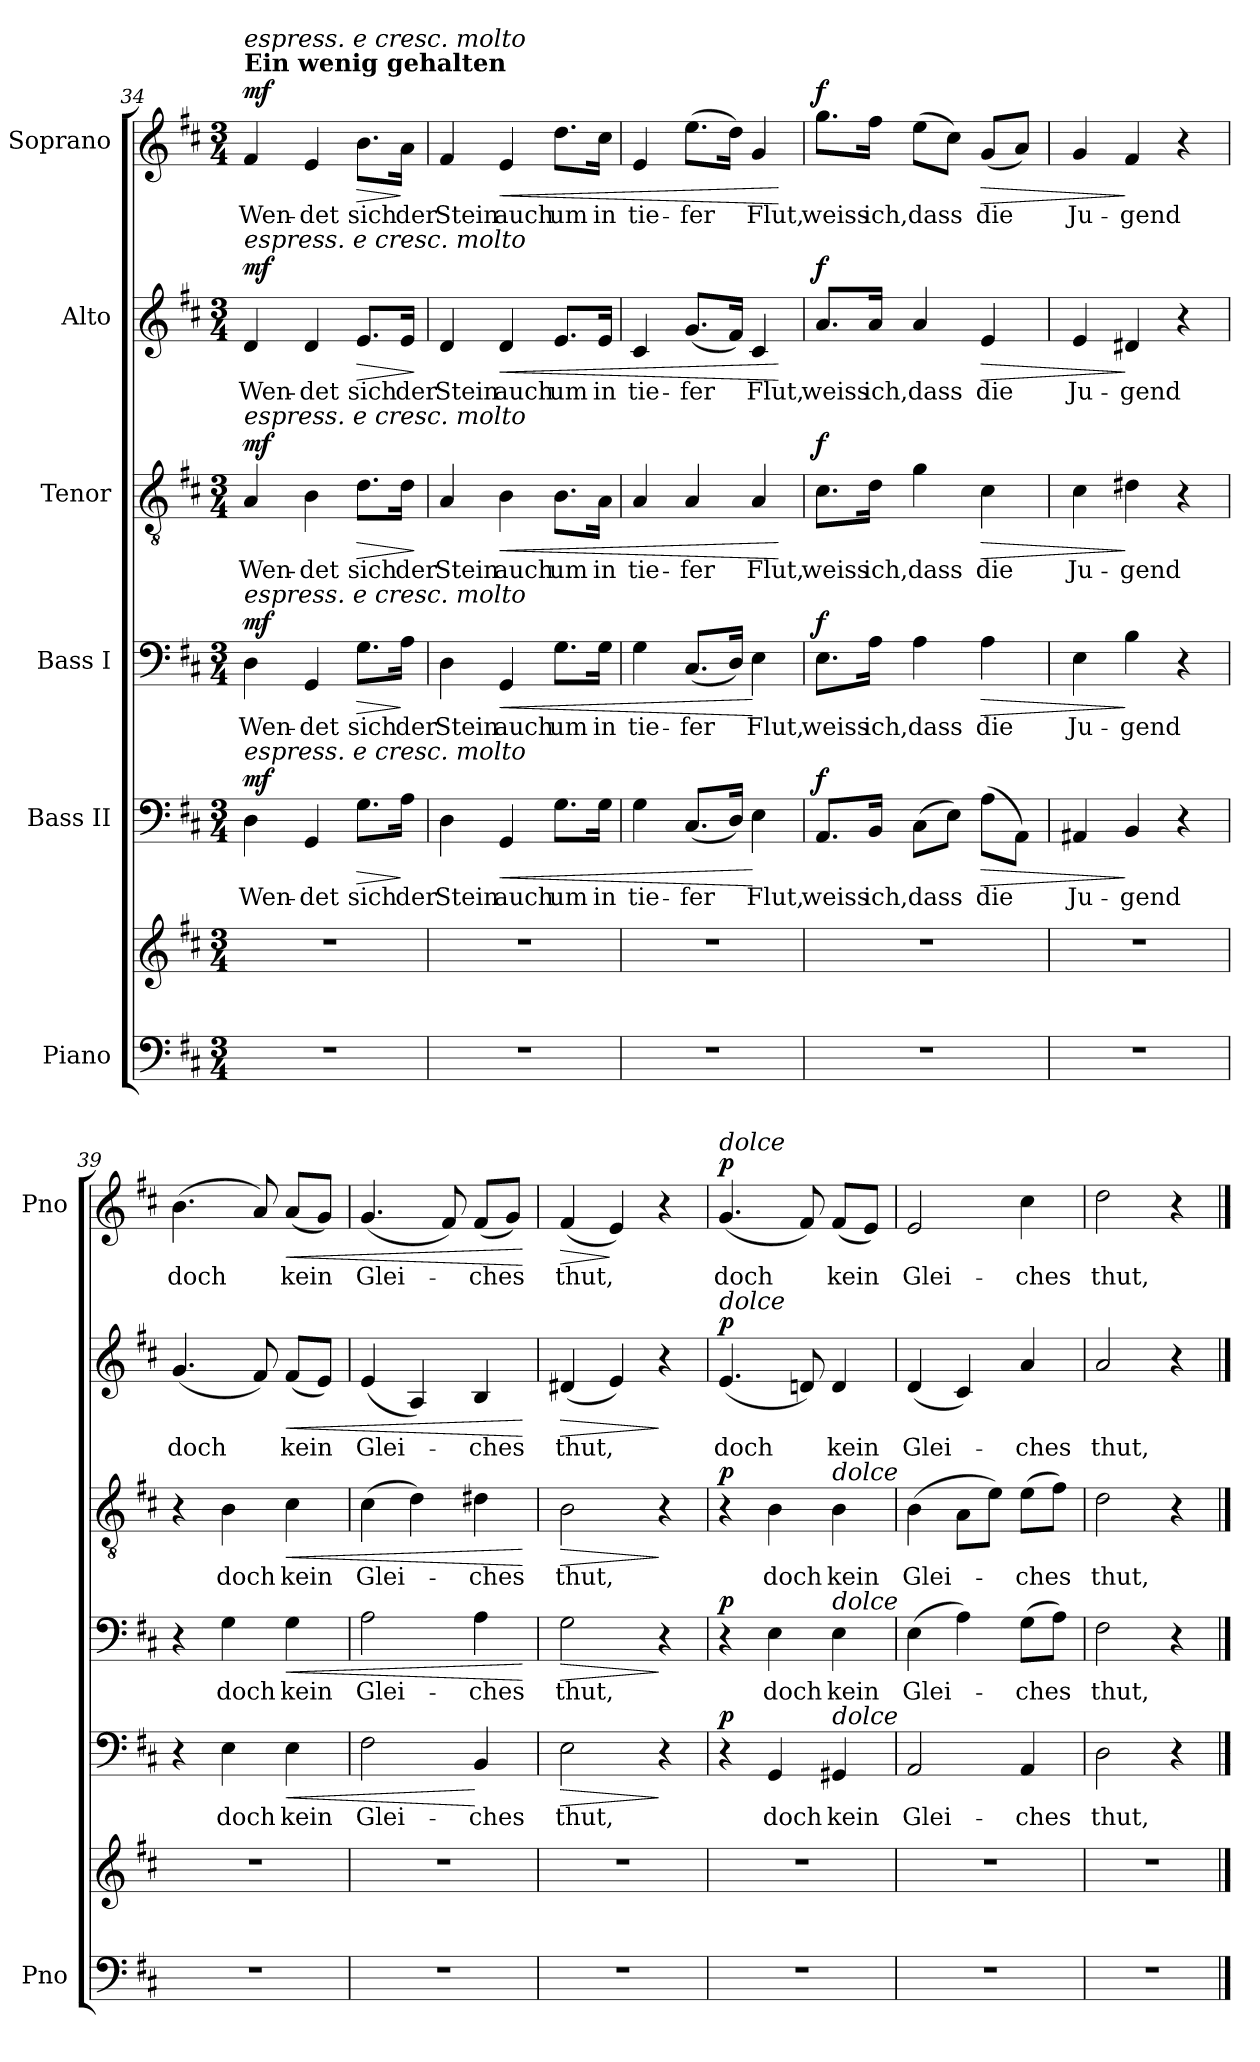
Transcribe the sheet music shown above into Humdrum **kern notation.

**kern	**kern	**kern	**text	**dynam	**kern	**text	**dynam	**kern	**text	**dynam	**kern	**text	**dynam	**kern	**text	**dynam
*part6	*part6	*part5	*part5	*part5	*part4	*part4	*part4	*part3	*part3	*part3	*part2	*part2	*part2	*part1	*part1	*part1
*staff7	*staff6	*staff5	*staff5	*staff5	*staff4	*staff4	*staff4	*staff3	*staff3	*staff3	*staff2	*staff2	*staff2	*staff1	*staff1	*staff1
*I"Piano	*	*I"Bass II	*	*	*I"Bass I	*	*	*I"Tenor	*	*	*I"Alto	*	*	*I"Soprano	*	*
*I'Pno	*	*	*	*	*	*	*	*	*	*	*	*	*	*I'Pno	*	*
*clefF4	*clefG2	*clefF4	*	*	*clefF4	*	*	*clefGv2	*	*	*clefG2	*	*	*clefG2	*	*
*k[f#c#]	*k[f#c#]	*k[f#c#]	*	*	*k[f#c#]	*	*	*k[f#c#]	*	*	*k[f#c#]	*	*	*k[f#c#]	*	*
*D:	*D:	*D:	*	*	*D:	*	*	*D:	*	*	*D:	*	*	*D:	*	*
*M3/4	*M3/4	*M3/4	*	*	*M3/4	*	*	*M3/4	*	*	*M3/4	*	*	*M3/4	*	*
=34	=34	=34	=34	=34	=34	=34	=34	=34	=34	=34	=34	=34	=34	=34	=34	=34
!	!	!	!	!	!	!	!	!	!	!	!	!	!	!LO:TX:a:B:t=Ein wenig gehalten	!	!
!	!	!	!	!	!	!	!	!	!	!	!	!	!	!LO:TX:a:i:t=espress. e cresc. molto	!	!
!	!	!	!	!	!	!	!	!	!	!	!LO:TX:a:i:t=espress. e cresc. molto	!	!	!	!	!
!	!	!	!	!	!	!	!	!LO:TX:a:i:t=espress. e cresc. molto	!	!	!	!	!	!	!	!
!	!	!	!	!	!LO:TX:a:i:t=espress. e cresc. molto	!	!	!	!	!	!	!	!	!	!	!
!	!	!LO:TX:a:i:t=espress. e cresc. molto	!	!	!	!	!	!	!	!	!	!	!	!	!	!
!	!	!	!LO:LY:b	!LO:DY:b	!	!LO:LY:b	!LO:DY:b	!	!LO:LY:b	!LO:DY:b	!	!LO:LY:b	!LO:DY:b	!	!LO:LY:b	!LO:DY:b
2.r	2.r	4D\	Wen-	mf	4D\	Wen-	mf	4A/	Wen-	mf	4d/	Wen-	mf	4f#/	Wen-	mf
!	!	!	!LO:LY:b	!	!	!LO:LY:b	!	!	!LO:LY:b	!	!	!LO:LY:b	!	!	!LO:LY:b	!
.	.	4GG/	-det	.	4GG/	-det	.	4B\	-det	.	4d/	-det	.	4e/	-det	.
!	!	!	!LO:LY:b	!LO:HP:b	!	!LO:LY:b	!LO:HP:b	!	!LO:LY:b	!LO:HP:b	!	!LO:LY:b	!LO:HP:b	!	!LO:LY:b	!LO:HP:b
.	.	8.G\L	sich	>	8.G\L	sich	>	8.d\L	sich	>	8.e/L	sich	>	8.b\L	sich	>
!	!	!	!LO:LY:b	!	!	!LO:LY:b	!	!	!LO:LY:b	!	!	!LO:LY:b	!	!	!LO:LY:b	!
.	.	16A\Jk	der	]	16A\Jk	der	]	16d\Jk	der	.	16e/Jk	der	.	16a\Jk	der	]
.	.	.	.	.	.	.	.	.	.	]	.	.	]	.	.	.
!!LO:PB:g=z
=35	=35	=35	=35	=35	=35	=35	=35	=35	=35	=35	=35	=35	=35	=35	=35	=35
!	!	!	!LO:LY:b	!	!	!LO:LY:b	!	!	!LO:LY:b	!	!	!LO:LY:b	!	!	!LO:LY:b	!
2.r	2.r	4D\	Stein	.	4D\	Stein	.	4A/	Stein	.	4d/	Stein	.	4f#/	Stein	.
!	!	!	!LO:LY:b	!LO:HP:b	!	!LO:LY:b	!LO:HP:b	!	!LO:LY:b	!LO:HP:b	!	!LO:LY:b	!LO:HP:b	!	!LO:LY:b	!LO:HP:b
.	.	4GG/	auch	<	4GG/	auch	<	4B\	auch	<	4d/	auch	<	4e/	auch	<
!	!	!	!LO:LY:b	!	!	!LO:LY:b	!	!	!LO:LY:b	!	!	!LO:LY:b	!	!	!LO:LY:b	!
.	.	8.G\L	um	.	8.G\L	um	.	8.B\L	um	.	8.e/L	um	.	8.dd\L	um	.
!	!	!	!LO:LY:b	!	!	!LO:LY:b	!	!	!LO:LY:b	!	!	!LO:LY:b	!	!	!LO:LY:b	!
.	.	16G\Jk	in	.	16G\Jk	in	.	16A\Jk	in	.	16e/Jk	in	.	16cc#\Jk	in	.
=36	=36	=36	=36	=36	=36	=36	=36	=36	=36	=36	=36	=36	=36	=36	=36	=36
!	!	!	!LO:LY:b	!	!	!LO:LY:b	!	!	!LO:LY:b	!	!	!LO:LY:b	!	!	!LO:LY:b	!
2.r	2.r	4G\	tie-	.	4G\	tie-	.	4A/	tie-	.	4c#/	tie-	.	4e/	tie-	.
!	!	!	!LO:LY:b	!	!	!LO:LY:b	!	!	!LO:LY:b	!	!	!LO:LY:b	!	!	!LO:LY:b	!
.	.	(<8.C#/L	-fer	.	(<8.C#/L	-fer	.	4A/	-fer	.	(<8.g/L	-fer	.	(>8.ee\L	-fer	.
.	.	16D/Jk)	.	.	16D/Jk)	.	.	.	.	.	16f#/Jk)	.	.	16dd\Jk)	.	.
!	!	!	!LO:LY:b	!	!	!LO:LY:b	!	!	!LO:LY:b	!	!	!LO:LY:b	!	!	!LO:LY:b	!
.	.	4E\	Flut,	[	4E\	Flut,	[	4A/	Flut,	.	4c#/	Flut,	.	4g/	Flut,	.
.	.	.	.	.	.	.	.	.	.	[	.	.	[	.	.	[
=37	=37	=37	=37	=37	=37	=37	=37	=37	=37	=37	=37	=37	=37	=37	=37	=37
!	!	!	!LO:LY:b	!LO:DY:b	!	!LO:LY:b	!LO:DY:b	!	!LO:LY:b	!LO:DY:b	!	!LO:LY:b	!LO:DY:b	!	!LO:LY:b	!LO:DY:b
2.r	2.r	8.AA/L	weiss	f	8.E\L	weiss	f	8.c#\L	weiss	f	8.a/L	weiss	f	8.gg\L	weiss	f
!	!	!	!LO:LY:b	!	!	!LO:LY:b	!	!	!LO:LY:b	!	!	!LO:LY:b	!	!	!LO:LY:b	!
.	.	16BB/Jk	ich,	.	16A\Jk	ich,	.	16d\Jk	ich,	.	16a/Jk	ich,	.	16ff#\Jk	ich,	.
!	!	!	!LO:LY:b	!	!	!LO:LY:b	!	!	!LO:LY:b	!	!	!LO:LY:b	!	!	!LO:LY:b	!
.	.	(>8C#\L	dass	.	4A\	dass	.	4g\	dass	.	4a/	dass	.	(>8ee\L	dass	.
.	.	8E\J)	.	.	.	.	.	.	.	.	.	.	.	8cc#\J)	.	.
!	!	!	!LO:LY:b	!LO:HP:b	!	!LO:LY:b	!LO:HP:b	!	!LO:LY:b	!LO:HP:b	!	!LO:LY:b	!LO:HP:b	!	!LO:LY:b	!LO:HP:b
.	.	(>8A\L	die	>	4A\	die	>	4c#\	die	>	4e/	die	>	(<8g/L	die	>
.	.	8AA\J)	.	.	.	.	.	.	.	.	.	.	.	8a/J)	.	.
=38	=38	=38	=38	=38	=38	=38	=38	=38	=38	=38	=38	=38	=38	=38	=38	=38
!	!	!	!LO:LY:b	!	!	!LO:LY:b	!	!	!LO:LY:b	!	!	!LO:LY:b	!	!	!LO:LY:b	!
2.r	2.r	4AA#X/	Ju-	.	4E\	Ju-	.	4c#\	Ju-	.	4e/	Ju-	.	4g/	Ju-	.
!	!	!	!LO:LY:b	!	!	!LO:LY:b	!	!	!LO:LY:b	!	!	!LO:LY:b	!	!	!LO:LY:b	!
.	.	4BB/	-gend	]	4B\	-gend	]	4d#X\	-gend	]	4d#X/	-gend	]	4f#/	-gend	]
.	.	4r	.	.	4r	.	.	4r	.	.	4r	.	.	4r	.	.
=39	=39	=39	=39	=39	=39	=39	=39	=39	=39	=39	=39	=39	=39	=39	=39	=39
!	!	!	!	!	!	!	!	!	!	!	!	!LO:LY:b	!	!	!LO:LY:b	!
2.r	2.r	4r	.	.	4r	.	.	4r	.	.	(<4.g/	doch	.	(>4.b\	doch	.
!	!	!	!LO:LY:b	!	!	!LO:LY:b	!	!	!LO:LY:b	!	!	!	!	!	!	!
.	.	4E\	doch	.	4G\	doch	.	4B\	doch	.	.	.	.	.	.	.
.	.	.	.	.	.	.	.	.	.	.	8f#/)	.	.	8a/)	.	.
!	!	!	!LO:LY:b	!LO:HP:b	!	!LO:LY:b	!LO:HP:b	!	!LO:LY:b	!LO:HP:b	!	!LO:LY:b	!LO:HP:b	!	!LO:LY:b	!LO:HP:b
.	.	4E\	kein	<	4G\	kein	<	4c#\	kein	<	(<8f#/L	kein	<	(<8a/L	kein	<
.	.	.	.	.	.	.	.	.	.	.	8e/J)	.	.	8g/J)	.	.
!!LO:PB:g=z
=40	=40	=40	=40	=40	=40	=40	=40	=40	=40	=40	=40	=40	=40	=40	=40	=40
!	!	!	!LO:LY:b	!	!	!LO:LY:b	!	!	!LO:LY:b	!	!	!LO:LY:b	!	!	!LO:LY:b	!
2.r	2.r	2F#\	Glei-	.	2A\	Glei-	.	(>4c#\	Glei-	.	(<4e/	Glei-	.	(<4.g/	Glei-	.
.	.	.	.	.	.	.	.	4d\)	.	.	4A/)	.	.	.	.	.
.	.	.	.	.	.	.	.	.	.	.	.	.	.	8f#/)	.	.
!	!	!	!LO:LY:b	!	!	!LO:LY:b	!	!	!LO:LY:b	!	!	!LO:LY:b	!	!	!LO:LY:b	!
.	.	4BB/	-ches	[	4A\	-ches	.	4d#X\	-ches	.	4B/	-ches	.	(<8f#/L	-ches	.
.	.	.	.	.	.	.	.	.	.	.	.	.	.	8g/J)	.	.
.	.	.	.	.	.	.	[	.	.	[	.	.	[	.	.	[
=41	=41	=41	=41	=41	=41	=41	=41	=41	=41	=41	=41	=41	=41	=41	=41	=41
!	!	!	!LO:LY:b	!LO:HP:b	!	!LO:LY:b	!LO:HP:b	!	!LO:LY:b	!LO:HP:b	!	!LO:LY:b	!LO:HP:b	!	!LO:LY:b	!LO:HP:b
2.r	2.r	2E\	thut,	>	2G\	thut,	>	2B\	thut,	>	(<4d#X/	thut,	>	(<4f#/	thut,	>
.	.	.	.	.	.	.	.	.	.	.	4e/)	.	.	4e/)	.	]
.	.	4r	.	]	4r	.	]	4r	.	]	4r	.	]	4r	.	.
=42	=42	=42	=42	=42	=42	=42	=42	=42	=42	=42	=42	=42	=42	=42	=42	=42
!	!	!	!	!	!	!	!	!	!	!	!	!	!	!LO:TX:a:i:t=dolce	!	!
!	!	!	!	!	!	!	!	!	!	!	!LO:TX:a:i:t=dolce	!	!	!	!	!
!	!	!	!	!LO:DY:b	!	!	!LO:DY:b	!	!	!LO:DY:b	!	!LO:LY:b	!LO:DY:b	!	!LO:LY:b	!LO:DY:b
2.r	2.r	4r	.	p	4r	.	p	4r	.	p	(<4.e/	doch	p	(<4.g/	doch	p
!	!	!	!LO:LY:b	!	!	!LO:LY:b	!	!	!LO:LY:b	!	!	!	!	!	!	!
.	.	4GG/	doch	.	4E\	doch	.	4B\	doch	.	.	.	.	.	.	.
.	.	.	.	.	.	.	.	.	.	.	8dn/)	.	.	8f#/)	.	.
!	!	!	!	!	!	!	!	!LO:TX:a:i:t=dolce	!	!	!	!	!	!	!	!
!	!	!	!	!	!LO:TX:a:i:t=dolce	!	!	!	!	!	!	!	!	!	!	!
!	!	!LO:TX:a:i:t=dolce	!	!	!	!	!	!	!	!	!	!	!	!	!	!
!	!	!	!LO:LY:b	!	!	!LO:LY:b	!	!	!LO:LY:b	!	!	!LO:LY:b	!	!	!LO:LY:b	!
.	.	4GG#X/	kein	.	4E\	kein	.	4B\	kein	.	4d/	kein	.	(<8f#/L	kein	.
.	.	.	.	.	.	.	.	.	.	.	.	.	.	8e/J)	.	.
=43	=43	=43	=43	=43	=43	=43	=43	=43	=43	=43	=43	=43	=43	=43	=43	=43
!	!	!	!LO:LY:b	!	!	!LO:LY:b	!	!	!LO:LY:b	!	!	!LO:LY:b	!	!	!LO:LY:b	!
2.r	2.r	2AA/	Glei-	.	(>4E\	Glei-	.	(>4B\	Glei-	.	(<4d/	Glei-	.	2e/	Glei-	.
.	.	.	.	.	4A\)	.	.	8A\L	.	.	4c#/)	.	.	.	.	.
.	.	.	.	.	.	.	.	8e\J)	.	.	.	.	.	.	.	.
!	!	!	!LO:LY:b	!	!	!LO:LY:b	!	!	!LO:LY:b	!	!	!LO:LY:b	!	!	!LO:LY:b	!
.	.	4AA/	-ches	.	(>8G\L	-ches	.	(>8e\L	-ches	.	4a/	-ches	.	4cc#\	-ches	.
.	.	.	.	.	8A\J)	.	.	8f#\J)	.	.	.	.	.	.	.	.
=44	=44	=44	=44	=44	=44	=44	=44	=44	=44	=44	=44	=44	=44	=44	=44	=44
!	!	!	!LO:LY:b	!	!	!LO:LY:b	!	!	!LO:LY:b	!	!	!LO:LY:b	!	!	!LO:LY:b	!
2.r	2.r	2D\	thut,	.	2F#\	thut,	.	2d\	thut,	.	2a/	thut,	.	2dd\	thut,	.
.	.	4r	.	.	4r	.	.	4r	.	.	4r	.	.	4r	.	.
==	==	==	==	==	==	==	==	==	==	==	==	==	==	==	==	==
*-	*-	*-	*-	*-	*-	*-	*-	*-	*-	*-	*-	*-	*-	*-	*-	*-
